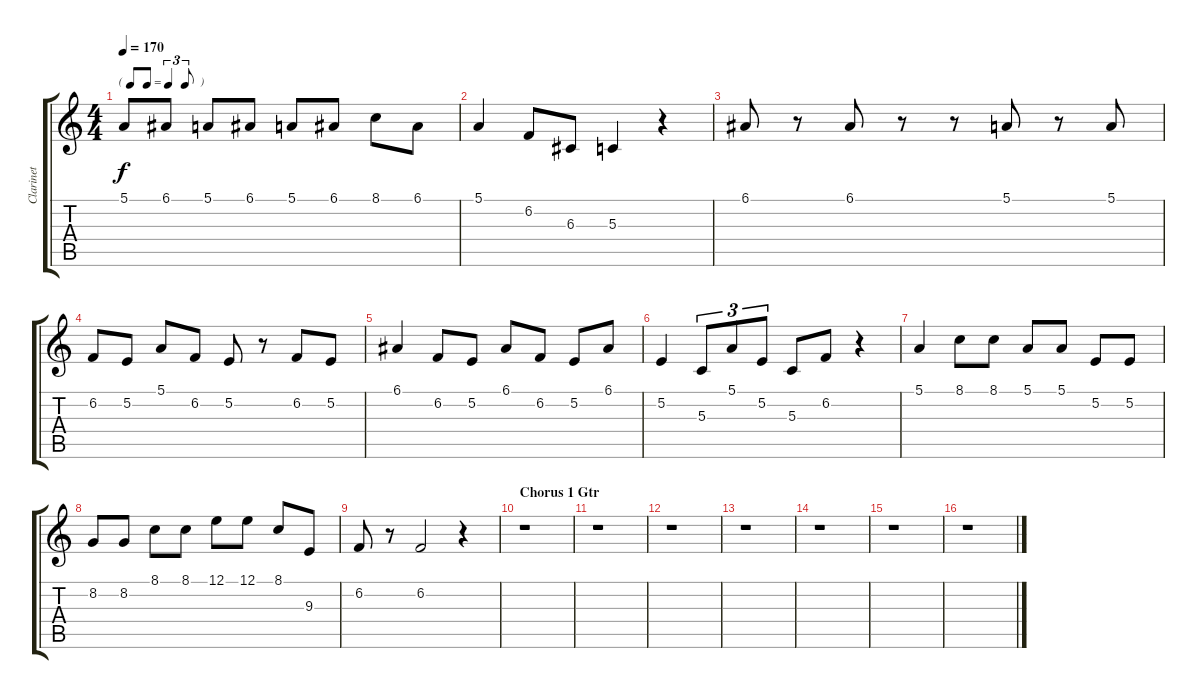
\track ("Clarinet" "Clarinet") {instrument clarinet}
\staff {score tabs}
\tuning (E4 B3 G3 D3 A2 E2) {hide}
\ts (4 4)
\tf triplet8th
\tempo 170
\clef g2
\ks c
5.1.8{dy f} 6.1.8 5.1.8 6.1.8 5.1.8 6.1.8 8.1.8 6.1.8 |
5.1.4 6.2.8 6.3.8 5.3.4 r.4 |
6.1.8 r.8 6.1.8 r.8 r.8 5.1.8 r.8 5.1.8 |
6.2.8 5.2.8 5.1.8 6.2.8 5.2.8 r.8 6.2.8 5.2.8 |
6.1.4 6.2.8 5.2.8 6.1.8 6.2.8 5.2.8 6.1.8 |
5.2.4 5.3.8{tu (3 2)} 5.1.8{tu (3 2)} 5.2.8{tu (3 2)} 5.3.8 6.2.8 r.4 |
5.1.4 8.1.8 8.1.8 5.1.8 5.1.8 5.2.8 5.2.8 |
8.2.8 8.2.8 8.1.8 8.1.8 12.1.8 12.1.8 8.1.8 9.3.8 |
6.2.8 r.8 6.2.2 r.4 |
\section ("" "Chorus 1 Gtr")
r.1 |
r.1 |
r.1 |
r.1 |
r.1 |
r.1 |
r.1
